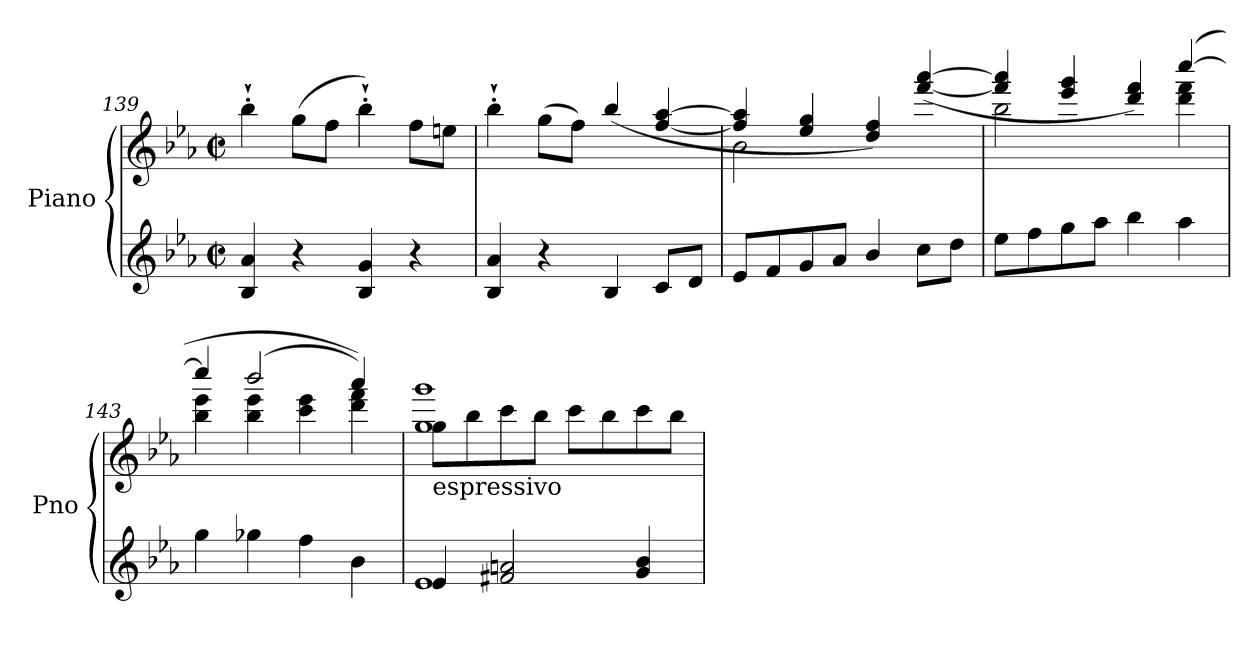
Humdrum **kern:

**kern	**kern
*part1	*part1
*staff2	*staff1
*I"Piano	*
*I'Pno	*
*clefG2	*clefG2
*k[b-e-a-]	*k[b-e-a-]
*E-:	*E-:
*M2/2	*M2/2
*met(c|)	*met(c|)
=139	=139
4B-/ 4a-/	4bb-'`\
4r	(>8gg\L
.	8ff\J
4B-/ 4g/	4bb-'`\)
4r	8ff\L
.	8een\J
=140	=140
4B-/ 4a-/	4bb-'`\
4r	(>8gg\L
.	8ff\J)
4B-/	(<4bb-/
8c/L	[4ff/ [4aa-/
8d/J	.
=141	=141
*	*^
8e-/L	4ff/] 4aa-/]	2b-\
8f/	.	.
8g/	4ee-/ 4gg/	.
8a-/J	.	.
4b-/	4dd/ 4ff/)	2ryy
8cc\L	(>[4fff/ [4aaa-/	.
8dd\J	.	.
!!LO:LB:g=z
=142	=142	=142
*	*	*^
8ee-\L	4fff/] 4aaa-/]	2bb-\	2.ryy
8ff\	.	.	.
8gg\	4eee-/ 4ggg/	.	.
8aa-\J	.	.	.
4bb-\	4ddd/ 4fff/)	2ryy	.
4aa-\	(>[4cccc/	.	4ddd\ 4fff\
*	*	*v	*v
=143	=143	=143
4gg\	4cccc/]	4bb-\ 4eee-\
4gg-X\	(>2bbb-/	4bb-\ 4eee-\
4ff\	.	4ccc\ 4eee-\
4b-\	4aaa-/))	4ddd\ 4fff\
=144	=144	=144
*^	*	*
!	!	!LO:TX:b:t=espressivo	!
4e-/	1e-	8gg\L	1gg 1ggg
.	.	8bb-\	.
2f#X/ 2an/	.	8ccc\	.
.	.	8bb-\J	.
.	.	8ccc\L	.
.	.	8bb-\	.
4g/ 4b-/	.	8ccc\	.
.	.	8bb-\J	.
*v	*v	*	*
*	*v	*v
=	=
*-	*-
